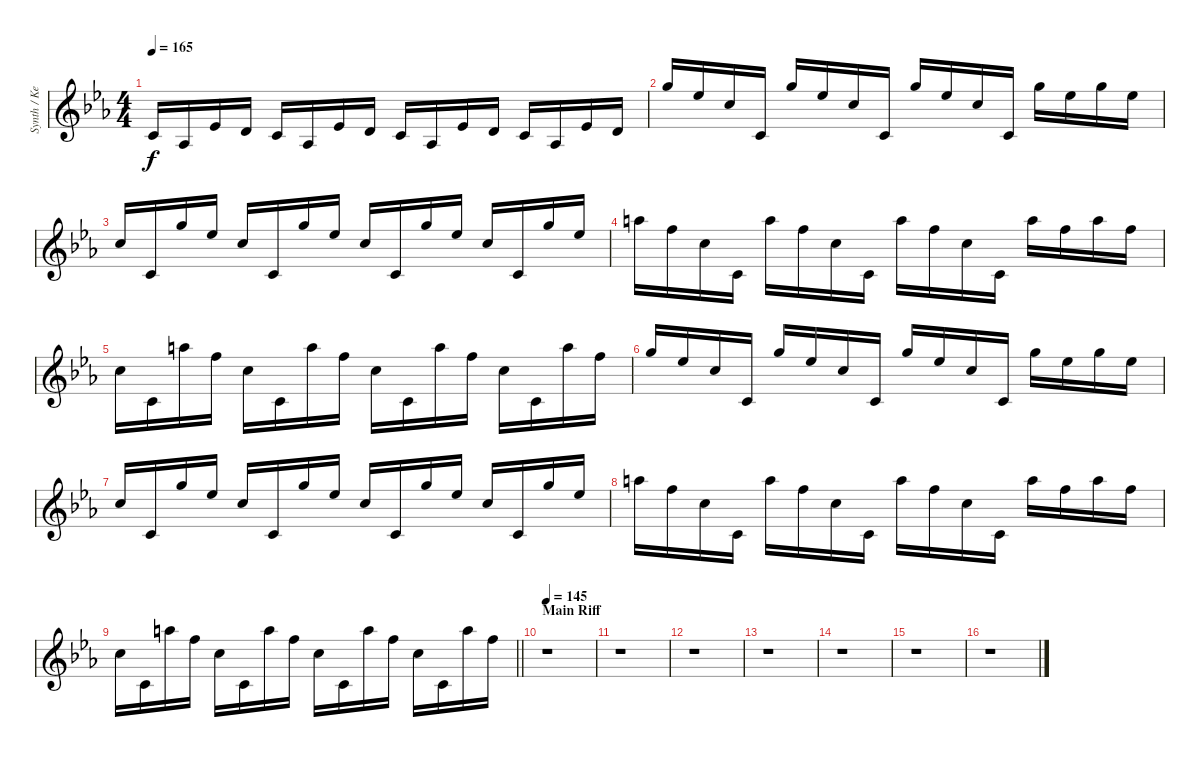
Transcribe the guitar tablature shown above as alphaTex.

\track ("Synth / Keyboard" "Synth / Ke") {instrument acousticgrandpiano}
\staff {score}
\tuning (D4 A3 F3 C3 G2 C2) {hide}
\ts (4 4)
\tempo 165
\clef g2
\ks eb
7.3.16{dy f} 8.4.16 10.3.16 9.3.16 7.3.16 8.4.16 10.3.16 9.3.16 7.3.16 8.4.16 10.3.16 9.3.16 7.3.16 8.4.16 10.3.16 9.3.16 |
17.1.16 18.2.16 15.2.16 17.5.16 17.1.16 18.2.16 15.2.16 17.5.16 17.1.16 18.2.16 15.2.16 17.5.16 17.1.16 18.2.16 17.1.16 18.2.16 |
15.2.16 17.5.16 17.1.16 18.2.16 15.2.16 17.5.16 17.1.16 18.2.16 15.2.16 17.5.16 17.1.16 18.2.16 15.2.16 17.5.16 17.1.16 18.2.16 |
19.1.16 20.2.16 19.3.16 17.5.16 19.1.16 20.2.16 19.3.16 17.5.16 19.1.16 20.2.16 19.3.16 17.5.16 19.1.16 20.2.16 19.1.16 20.2.16 |
19.3.16 17.5.16 19.1.16 20.2.16 19.3.16 17.5.16 19.1.16 20.2.16 19.3.16 17.5.16 19.1.16 20.2.16 19.3.16 17.5.16 19.1.16 20.2.16 |
17.1.16 18.2.16 15.2.16 17.5.16 17.1.16 18.2.16 15.2.16 17.5.16 17.1.16 18.2.16 15.2.16 17.5.16 17.1.16 18.2.16 17.1.16 18.2.16 |
15.2.16 17.5.16 17.1.16 18.2.16 15.2.16 17.5.16 17.1.16 18.2.16 15.2.16 17.5.16 17.1.16 18.2.16 15.2.16 17.5.16 17.1.16 18.2.16 |
19.1.16 20.2.16 19.3.16 17.5.16 19.1.16 20.2.16 19.3.16 17.5.16 19.1.16 20.2.16 19.3.16 17.5.16 19.1.16 20.2.16 19.1.16 20.2.16 |
\barLineRight lightlight
19.3.16 17.5.16 19.1.16 20.2.16 19.3.16 17.5.16 19.1.16 20.2.16 19.3.16 17.5.16 19.1.16 20.2.16 19.3.16 17.5.16 19.1.16 20.2.16 |
\section ("" "Main Riff")
\tempo 145
r.1 |
r.1 |
r.1 |
r.1 |
r.1 |
r.1 |
r.1
